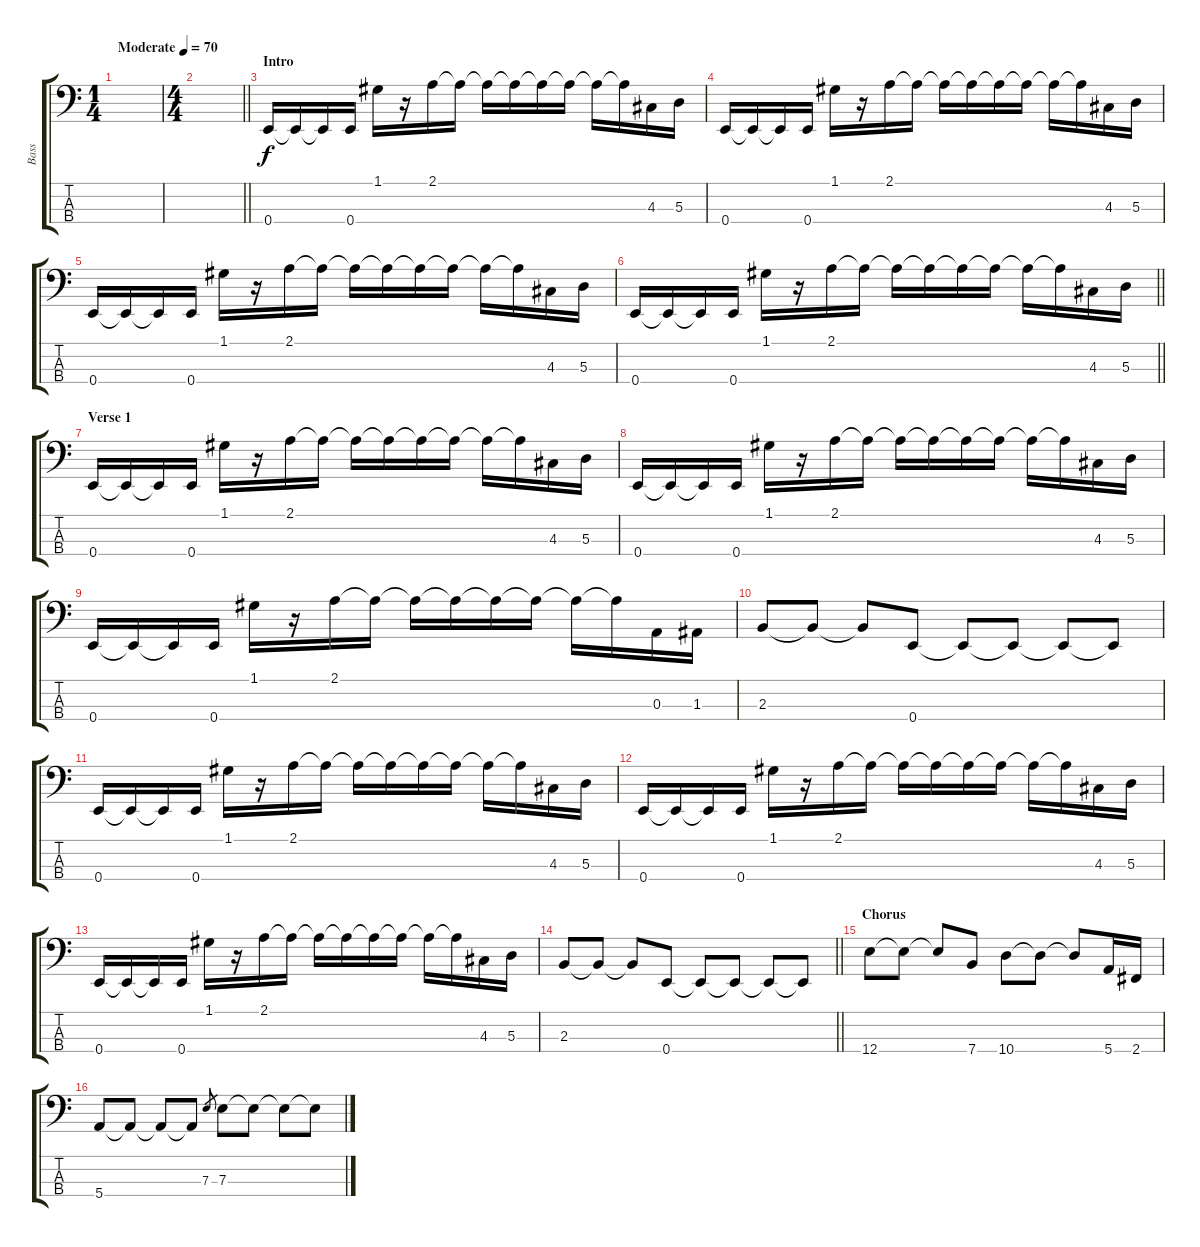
\track ("Bass" "Bass") {instrument electricbassfinger}
\staff {score tabs}
\tuning (G2 D2 A1 E1) {hide}
\ts (1 4)
\tempo (70 "Moderate")
\clef f4
\ks c
|
\ts (4 4)
\barLineRight lightlight
|
\section ("" "Intro")
0.4.16 0.4{t}.16 0.4{t}.16 0.4.16 1.1.16 r.16 2.1.16 2.1{t}.16 2.1{t}.16 2.1{t}.16 2.1{t}.16 2.1{t}.16 2.1{t}.16 2.1{t}.16 4.3.16 5.3.16 |
0.4.16 0.4{t}.16 0.4{t}.16 0.4.16 1.1.16 r.16 2.1.16 2.1{t}.16 2.1{t}.16 2.1{t}.16 2.1{t}.16 2.1{t}.16 2.1{t}.16 2.1{t}.16 4.3.16 5.3.16 |
0.4.16 0.4{t}.16 0.4{t}.16 0.4.16 1.1.16 r.16 2.1.16 2.1{t}.16 2.1{t}.16 2.1{t}.16 2.1{t}.16 2.1{t}.16 2.1{t}.16 2.1{t}.16 4.3.16 5.3.16 |
\barLineRight lightlight
0.4.16 0.4{t}.16 0.4{t}.16 0.4.16 1.1.16 r.16 2.1.16 2.1{t}.16 2.1{t}.16 2.1{t}.16 2.1{t}.16 2.1{t}.16 2.1{t}.16 2.1{t}.16 4.3.16 5.3.16 |
\section ("" "Verse 1")
0.4.16 0.4{t}.16 0.4{t}.16 0.4.16 1.1.16 r.16 2.1.16 2.1{t}.16 2.1{t}.16 2.1{t}.16 2.1{t}.16 2.1{t}.16 2.1{t}.16 2.1{t}.16 4.3.16 5.3.16 |
0.4.16 0.4{t}.16 0.4{t}.16 0.4.16 1.1.16 r.16 2.1.16 2.1{t}.16 2.1{t}.16 2.1{t}.16 2.1{t}.16 2.1{t}.16 2.1{t}.16 2.1{t}.16 4.3.16 5.3.16 |
0.4.16 0.4{t}.16 0.4{t}.16 0.4.16 1.1.16 r.16 2.1.16 2.1{t}.16 2.1{t}.16 2.1{t}.16 2.1{t}.16 2.1{t}.16 2.1{t}.16 2.1{t}.16 0.3.16 1.3.16 |
2.3.8 2.3{t}.8 2.3{t}.8 0.4.8 0.4{t}.8 0.4{t}.8 0.4{t}.8 0.4{t}.8 |
0.4.16 0.4{t}.16 0.4{t}.16 0.4.16 1.1.16 r.16 2.1.16 2.1{t}.16 2.1{t}.16 2.1{t}.16 2.1{t}.16 2.1{t}.16 2.1{t}.16 2.1{t}.16 4.3.16 5.3.16 |
0.4.16 0.4{t}.16 0.4{t}.16 0.4.16 1.1.16 r.16 2.1.16 2.1{t}.16 2.1{t}.16 2.1{t}.16 2.1{t}.16 2.1{t}.16 2.1{t}.16 2.1{t}.16 4.3.16 5.3.16 |
0.4.16 0.4{t}.16 0.4{t}.16 0.4.16 1.1.16 r.16 2.1.16 2.1{t}.16 2.1{t}.16 2.1{t}.16 2.1{t}.16 2.1{t}.16 2.1{t}.16 2.1{t}.16 4.3.16 5.3.16 |
\barLineRight lightlight
2.3.8 2.3{t}.8 2.3{t}.8 0.4.8 0.4{t}.8 0.4{t}.8 0.4{t}.8 0.4{t}.8 |
\section ("" "Chorus")
12.4.8 12.4{t}.8 12.4{t}.8 7.4.8 10.4.8 10.4{t}.8 10.4{t}.8 5.4.16 2.4.16 |
5.4.8 5.4{t}.8 5.4{t}.8 5.4{t}.8 7.3.8{gr} 7.3.8 7.3{t}.8 7.3{t}.8 7.3{t}.8
